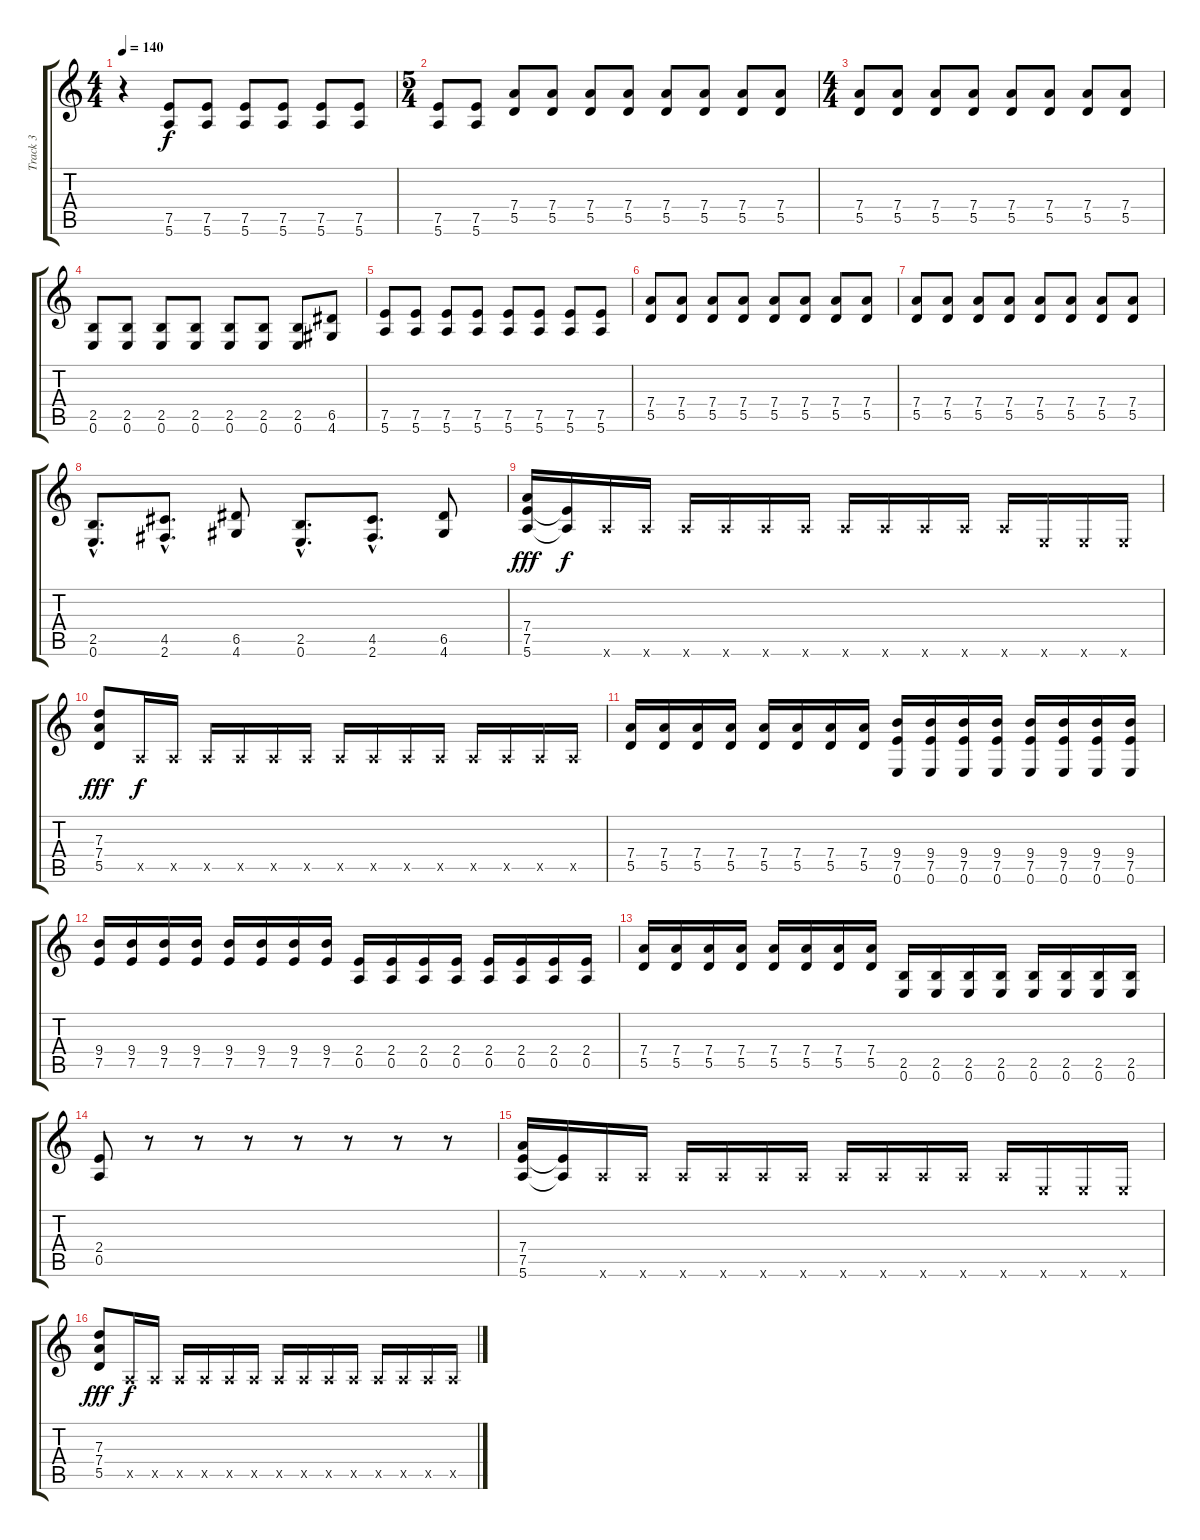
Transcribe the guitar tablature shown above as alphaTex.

\track ("Track 3" "Track 3") {instrument distortionguitar}
\staff {score tabs}
\tuning (E4 B3 G3 D3 A2 E2) {hide}
\ts (4 4)
\tempo 140
\clef g2
\ks c
r.4{dy f instrument distortionguitar} (7.5 5.6).8 (7.5 5.6).8 (7.5 5.6).8 (7.5 5.6).8 (7.5 5.6).8 (7.5 5.6).8 |
\ts (5 4)
(7.5 5.6).8 (7.5 5.6).8 (7.4 5.5).8 (7.4 5.5).8 (7.4 5.5).8 (7.4 5.5).8 (7.4 5.5).8 (7.4 5.5).8 (7.4 5.5).8 (7.4 5.5).8 |
\ts (4 4)
(7.4 5.5).8 (7.4 5.5).8 (7.4 5.5).8 (7.4 5.5).8 (7.4 5.5).8 (7.4 5.5).8 (7.4 5.5).8 (7.4 5.5).8 |
(2.5 0.6).8 (2.5 0.6).8 (2.5 0.6).8 (2.5 0.6).8 (2.5 0.6).8 (2.5 0.6).8 (2.5 0.6).8 (6.5 4.6).8 |
(7.5 5.6).8 (7.5 5.6).8 (7.5 5.6).8 (7.5 5.6).8 (7.5 5.6).8 (7.5 5.6).8 (7.5 5.6).8 (7.5 5.6).8 |
(7.4 5.5).8 (7.4 5.5).8 (7.4 5.5).8 (7.4 5.5).8 (7.4 5.5).8 (7.4 5.5).8 (7.4 5.5).8 (7.4 5.5).8 |
(7.4 5.5).8 (7.4 5.5).8 (7.4 5.5).8 (7.4 5.5).8 (7.4 5.5).8 (7.4 5.5).8 (7.4 5.5).8 (7.4 5.5).8 |
(2.5{hac} 0.6{hac}).8{d} (4.5{hac} 2.6{hac}).8{d} (6.5 4.6).8 (2.5{hac} 0.6{hac}).8{d} (4.5{hac} 2.6{hac}).8{d} (6.5 4.6).8 |
(7.4 7.5 5.6).16{dy fff} (7.5{t} 5.6{t}).16{dy f} 5.6{x}.16 5.6{x}.16 5.6{x}.16 5.6{x}.16 5.6{x}.16 5.6{x}.16 5.6{x}.16 5.6{x}.16 5.6{x}.16 5.6{x}.16 5.6{x}.16 0.6{x}.16 0.6{x}.16 0.6{x}.16 |
(7.3 7.4 5.5).8{dy fff} 0.5{x}.16{dy f} 0.5{x}.16 0.5{x}.16 0.5{x}.16 0.5{x}.16 0.5{x}.16 0.5{x}.16 0.5{x}.16 0.5{x}.16 0.5{x}.16 0.5{x}.16 0.5{x}.16 0.5{x}.16 0.5{x}.16 |
(7.4 5.5).16 (7.4 5.5).16 (7.4 5.5).16 (7.4 5.5).16 (7.4 5.5).16 (7.4 5.5).16 (7.4 5.5).16 (7.4 5.5).16 (9.4 7.5 0.6).16 (9.4 7.5 0.6).16 (9.4 7.5 0.6).16 (9.4 7.5 0.6).16 (9.4 7.5 0.6).16 (9.4 7.5 0.6).16 (9.4 7.5 0.6).16 (9.4 7.5 0.6).16 |
(9.4 7.5).16 (9.4 7.5).16 (9.4 7.5).16 (9.4 7.5).16 (9.4 7.5).16 (9.4 7.5).16 (9.4 7.5).16 (9.4 7.5).16 (2.4 0.5).16 (2.4 0.5).16 (2.4 0.5).16 (2.4 0.5).16 (2.4 0.5).16 (2.4 0.5).16 (2.4 0.5).16 (2.4 0.5).16 |
(7.4 5.5).16 (7.4 5.5).16 (7.4 5.5).16 (7.4 5.5).16 (7.4 5.5).16 (7.4 5.5).16 (7.4 5.5).16 (7.4 5.5).16 (2.5 0.6).16 (2.5 0.6).16 (2.5 0.6).16 (2.5 0.6).16 (2.5 0.6).16 (2.5 0.6).16 (2.5 0.6).16 (2.5 0.6).16 |
(2.4 0.5).8 r.8 r.8 r.8 r.8 r.8 r.8 r.8 |
(7.4 7.5 5.6).16 (7.5{t} 5.6{t}).16 5.6{x}.16 5.6{x}.16 5.6{x}.16 5.6{x}.16 5.6{x}.16 5.6{x}.16 5.6{x}.16 5.6{x}.16 5.6{x}.16 5.6{x}.16 5.6{x}.16 0.6{x}.16 0.6{x}.16 0.6{x}.16 |
(7.3 7.4 5.5).8{dy fff} 0.5{x}.16{dy f} 0.5{x}.16 0.5{x}.16 0.5{x}.16 0.5{x}.16 0.5{x}.16 0.5{x}.16 0.5{x}.16 0.5{x}.16 0.5{x}.16 0.5{x}.16 0.5{x}.16 0.5{x}.16 0.5{x}.16
